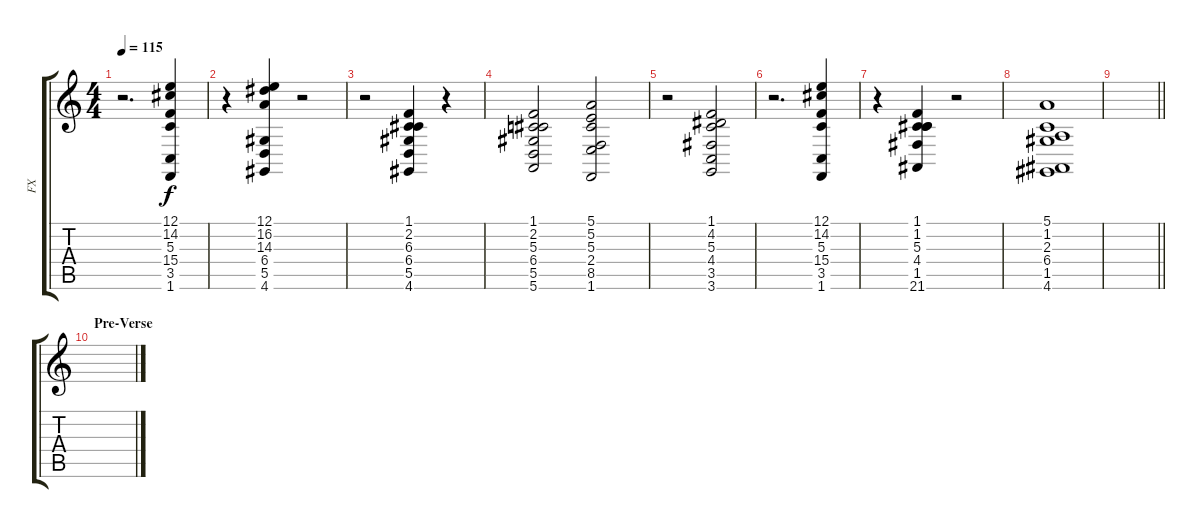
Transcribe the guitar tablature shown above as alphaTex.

\track ("FX" "FX") {instrument gunshot}
\staff {score tabs}
\tuning (E4 B3 G3 D3 A2 E2) {hide}
\ts (4 4)
\tempo 115
\clef g2
\ks c
r.2{d dy f} (12.1 14.2 5.3 15.4 3.5 1.6).4 |
r.4 (12.1 16.2 14.3 6.4 5.5 4.6).4 r.2 |
r.2 (1.1 2.2 6.3 6.4 5.5 4.6).4 r.4 |
(1.1 2.2 5.3 6.4 5.5 5.6).2 (5.1 5.2 5.3 2.4 8.5 1.6).2 |
r.2 (1.1 4.2 5.3 4.4 3.5 3.6).2 |
r.2{d} (12.1 14.2 5.3 15.4 3.5 1.6).4 |
r.4 (1.1 1.2 5.3 4.4 1.5 21.6).4 r.2 |
(5.1 1.2 2.3 6.4 1.5 4.6).1 |
\barLineRight lightlight
|
\section ("" "Pre-Verse")
